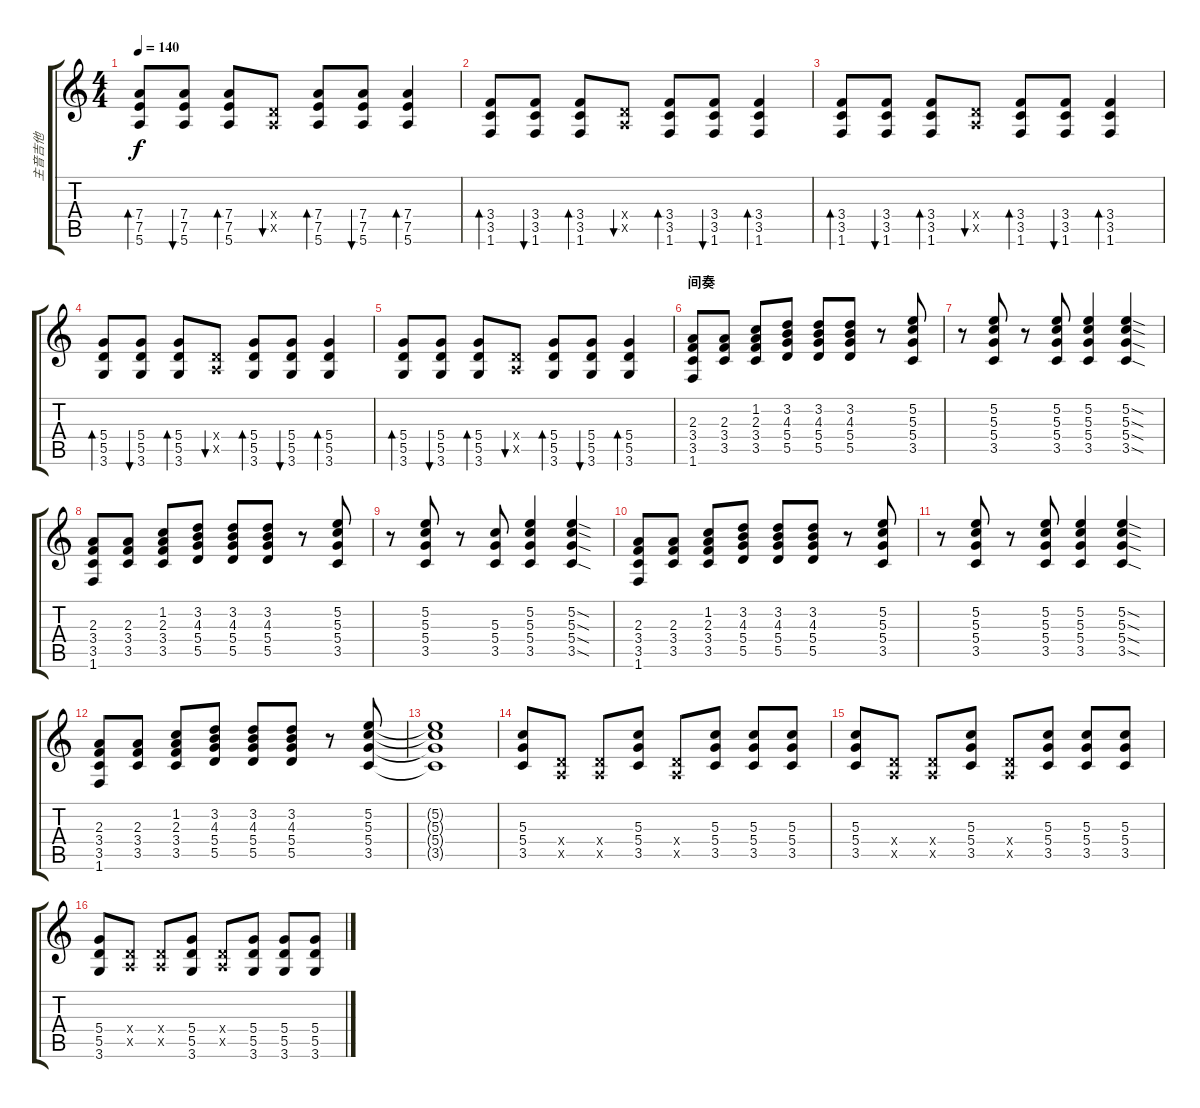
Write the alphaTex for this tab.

\track ("主音吉他" "主音吉他") {instrument distortionguitar}
\staff {score tabs}
\tuning (E4 B3 G3 D3 A2 E2) {hide}
\ts (4 4)
\tempo 140
\clef g2
\ks c
(7.4 7.5 5.6).8{bd 30 dy f} (7.4 7.5 5.6).8{bu 30} (7.4 7.5 5.6).8{bd 30} (0.4{x} 0.5{x}).8{bu 30} (7.4 7.5 5.6).8{bd 30} (7.4 7.5 5.6).8{bu 30} (7.4 7.5 5.6).4{bd 30} |
(3.4 3.5 1.6).8{bd 30} (3.4 3.5 1.6).8{bu 30} (3.4 3.5 1.6).8{bd 30} (0.4{x} 0.5{x}).8{bu 30} (3.4 3.5 1.6).8{bd 30} (3.4 3.5 1.6).8{bu 30} (3.4 3.5 1.6).4{bd 30} |
(3.4 3.5 1.6).8{bd 30} (3.4 3.5 1.6).8{bu 30} (3.4 3.5 1.6).8{bd 30} (0.4{x} 0.5{x}).8{bu 30} (3.4 3.5 1.6).8{bd 30} (3.4 3.5 1.6).8{bu 30} (3.4 3.5 1.6).4{bd 30} |
(5.4 5.5 3.6).8{bd 30} (5.4 5.5 3.6).8{bu 30} (5.4 5.5 3.6).8{bd 30} (0.4{x} 0.5{x}).8{bu 30} (5.4 5.5 3.6).8{bd 30} (5.4 5.5 3.6).8{bu 30} (5.4 5.5 3.6).4{bd 30} |
(5.4 5.5 3.6).8{bd 30} (5.4 5.5 3.6).8{bu 30} (5.4 5.5 3.6).8{bd 30} (0.4{x} 0.5{x}).8{bu 30} (5.4 5.5 3.6).8{bd 30} (5.4 5.5 3.6).8{bu 30} (5.4 5.5 3.6).4{bd 30} |
\section ("" "间奏")
(2.3 3.4 3.5 1.6).8 (2.3 3.4 3.5).8 (1.2 2.3 3.4 3.5).8 (3.2 4.3 5.4 5.5).8 (3.2 4.3 5.4 5.5).8 (3.2 4.3 5.4 5.5).8 r.8 (5.2 5.3 5.4 3.5).8 |
r.8 (5.2 5.3 5.4 3.5).8 r.8 (5.2 5.3 5.4 3.5).8 (5.2 5.3 5.4 3.5).4 (5.2{sod} 5.3{sod} 5.4{sod} 3.5{sod}).4 |
(2.3 3.4 3.5 1.6).8 (2.3 3.4 3.5).8 (1.2 2.3 3.4 3.5).8 (3.2 4.3 5.4 5.5).8 (3.2 4.3 5.4 5.5).8 (3.2 4.3 5.4 5.5).8 r.8 (5.2 5.3 5.4 3.5).8 |
r.8 (5.2 5.3 5.4 3.5).8 r.8 (5.3 5.4 3.5).8 (5.2 5.3 5.4 3.5).4 (5.2{sod} 5.3{sod} 5.4{sod} 3.5{sod}).4 |
(2.3 3.4 3.5 1.6).8 (2.3 3.4 3.5).8 (1.2 2.3 3.4 3.5).8 (3.2 4.3 5.4 5.5).8 (3.2 4.3 5.4 5.5).8 (3.2 4.3 5.4 5.5).8 r.8 (5.2 5.3 5.4 3.5).8 |
r.8 (5.2 5.3 5.4 3.5).8 r.8 (5.2 5.3 5.4 3.5).8 (5.2 5.3 5.4 3.5).4 (5.2{sod} 5.3{sod} 5.4{sod} 3.5{sod}).4 |
(2.3 3.4 3.5 1.6).8 (2.3 3.4 3.5).8 (1.2 2.3 3.4 3.5).8 (3.2 4.3 5.4 5.5).8 (3.2 4.3 5.4 5.5).8 (3.2 4.3 5.4 5.5).8 r.8 (5.2 5.3 5.4 3.5).8 |
(5.2{t} 5.3{t} 5.4{t} 3.5{t}).1 |
(5.3 5.4 3.5).8 (0.4{x} 0.5{x}).8 (0.4{x} 0.5{x}).8 (5.3 5.4 3.5).8 (0.4{x} 0.5{x}).8 (5.3 5.4 3.5).8 (5.3 5.4 3.5).8 (5.3 5.4 3.5).8 |
(5.3 5.4 3.5).8 (0.4{x} 0.5{x}).8 (0.4{x} 0.5{x}).8 (5.3 5.4 3.5).8 (0.4{x} 0.5{x}).8 (5.3 5.4 3.5).8 (5.3 5.4 3.5).8 (5.3 5.4 3.5).8 |
(5.4 5.5 3.6).8 (0.4{x} 0.5{x}).8 (0.4{x} 0.5{x}).8 (5.4 5.5 3.6).8 (0.4{x} 0.5{x}).8 (5.4 5.5 3.6).8 (5.4 5.5 3.6).8 (5.4 5.5 3.6).8
